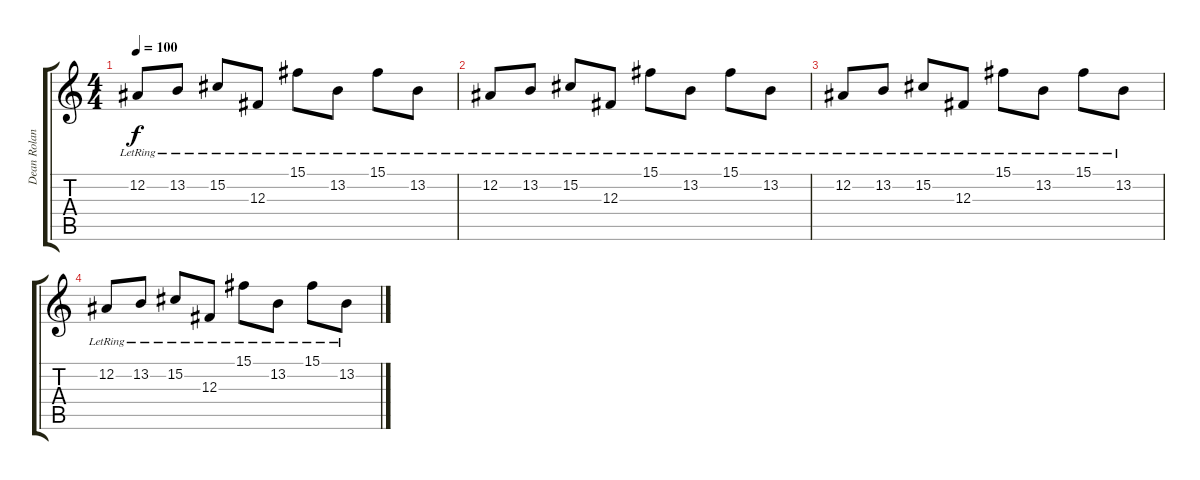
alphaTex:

\track ("Dean Roland" "Dean Rolan") {instrument acousticgrandpiano}
\staff {score tabs}
\tuning (Eb4 Bb3 Gb3 Db3 Ab2 Eb2) {hide}
\ts (4 4)
\tempo 100
\clef g2
\ks c
12.2{lr}.8{dy f} 13.2{lr}.8 15.2{lr}.8 12.3{lr}.8 15.1{lr}.8 13.2{lr}.8 15.1{lr}.8 13.2{lr}.8 |
12.2{lr}.8 13.2{lr}.8 15.2{lr}.8 12.3{lr}.8 15.1{lr}.8 13.2{lr}.8 15.1{lr}.8 13.2{lr}.8 |
12.2{lr}.8 13.2{lr}.8 15.2{lr}.8 12.3{lr}.8 15.1{lr}.8 13.2{lr}.8 15.1{lr}.8 13.2{lr}.8 |
12.2{lr}.8 13.2{lr}.8 15.2{lr}.8 12.3{lr}.8 15.1{lr}.8 13.2{lr}.8 15.1{lr}.8 13.2{lr}.8
